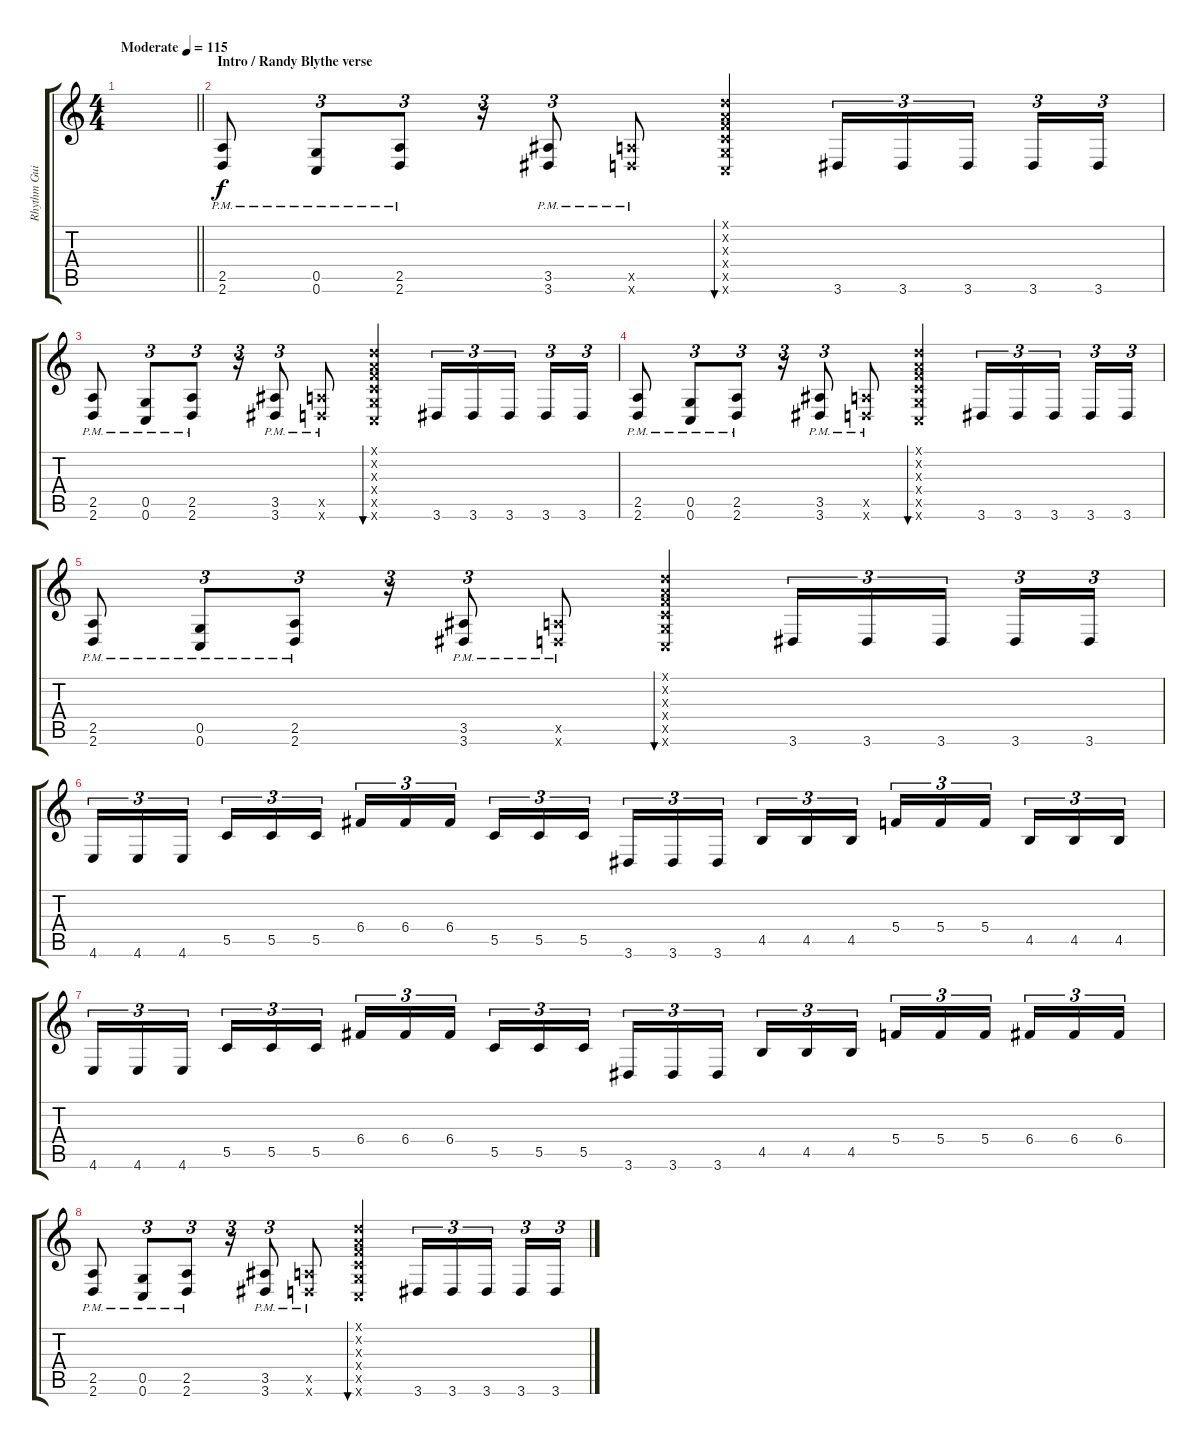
\track ("Rhythm Guitar - Joe Duplantier" "Rhythm Gui") {instrument distortionguitar}
\staff {score tabs}
\tuning (D4 A3 F3 C3 G2 C2) {hide}
\ts (4 4)
\tempo (115 "Moderate")
\clef g2
\barLineRight lightlight
\ks c
|
\section ("" "Intro / Randy Blythe verse")
(2.5{pm} 2.6).8 (0.5{pm} 0.6).8{tu (3 2)} (2.5{pm} 2.6).8{tu (3 2)} r.16{tu (3 2)} (3.5{pm} 3.6).8{tu (3 2)} (2.5{pm x} 2.6{x}).8 (0.1{x} 0.2{x} 0.3{x} 0.4{x} 0.5{x} 0.6{x}).4{bu 480 instrument guitarharmonics} 3.6.16{tu (3 2) instrument distortionguitar} 3.6.16{tu (3 2)} 3.6.16{tu (3 2) beam splitsecondary} 3.6.16{tu (3 2)} 3.6.16{tu (3 2)} |
(2.5{pm} 2.6).8 (0.5{pm} 0.6).8{tu (3 2)} (2.5{pm} 2.6).8{tu (3 2)} r.16{tu (3 2)} (3.5{pm} 3.6).8{tu (3 2)} (2.5{pm x} 2.6{x}).8 (0.1{x} 0.2{x} 0.3{x} 0.4{x} 0.5{x} 0.6{x}).4{bu 480 instrument guitarharmonics} 3.6.16{tu (3 2) instrument distortionguitar} 3.6.16{tu (3 2)} 3.6.16{tu (3 2) beam splitsecondary} 3.6.16{tu (3 2)} 3.6.16{tu (3 2)} |
(2.5{pm} 2.6).8 (0.5{pm} 0.6).8{tu (3 2)} (2.5{pm} 2.6).8{tu (3 2)} r.16{tu (3 2)} (3.5{pm} 3.6).8{tu (3 2)} (2.5{pm x} 2.6{x}).8 (0.1{x} 0.2{x} 0.3{x} 0.4{x} 0.5{x} 0.6{x}).4{bu 480 instrument guitarharmonics} 3.6.16{tu (3 2) instrument distortionguitar} 3.6.16{tu (3 2)} 3.6.16{tu (3 2) beam splitsecondary} 3.6.16{tu (3 2)} 3.6.16{tu (3 2)} |
(2.5{pm} 2.6).8 (0.5{pm} 0.6).8{tu (3 2)} (2.5{pm} 2.6).8{tu (3 2)} r.16{tu (3 2)} (3.5{pm} 3.6).8{tu (3 2)} (2.5{pm x} 2.6{x}).8 (0.1{x} 0.2{x} 0.3{x} 0.4{x} 0.5{x} 0.6{x}).4{bu 480 instrument guitarharmonics} 3.6.16{tu (3 2) instrument distortionguitar} 3.6.16{tu (3 2)} 3.6.16{tu (3 2) beam splitsecondary} 3.6.16{tu (3 2)} 3.6.16{tu (3 2)} |
4.6.16{tu (3 2)} 4.6.16{tu (3 2)} 4.6.16{tu (3 2) beam splitsecondary} 5.5.16{tu (3 2)} 5.5.16{tu (3 2)} 5.5.16{tu (3 2)} 6.4.16{tu (3 2)} 6.4.16{tu (3 2)} 6.4.16{tu (3 2) beam splitsecondary} 5.5.16{tu (3 2)} 5.5.16{tu (3 2)} 5.5.16{tu (3 2)} 3.6.16{tu (3 2)} 3.6.16{tu (3 2)} 3.6.16{tu (3 2) beam splitsecondary} 4.5.16{tu (3 2)} 4.5.16{tu (3 2)} 4.5.16{tu (3 2)} 5.4.16{tu (3 2)} 5.4.16{tu (3 2)} 5.4.16{tu (3 2) beam splitsecondary} 4.5.16{tu (3 2)} 4.5.16{tu (3 2)} 4.5.16{tu (3 2)} |
4.6.16{tu (3 2)} 4.6.16{tu (3 2)} 4.6.16{tu (3 2) beam splitsecondary} 5.5.16{tu (3 2)} 5.5.16{tu (3 2)} 5.5.16{tu (3 2)} 6.4.16{tu (3 2)} 6.4.16{tu (3 2)} 6.4.16{tu (3 2) beam splitsecondary} 5.5.16{tu (3 2)} 5.5.16{tu (3 2)} 5.5.16{tu (3 2)} 3.6.16{tu (3 2)} 3.6.16{tu (3 2)} 3.6.16{tu (3 2) beam splitsecondary} 4.5.16{tu (3 2)} 4.5.16{tu (3 2)} 4.5.16{tu (3 2)} 5.4.16{tu (3 2)} 5.4.16{tu (3 2)} 5.4.16{tu (3 2) beam splitsecondary} 6.4.16{tu (3 2)} 6.4.16{tu (3 2)} 6.4.16{tu (3 2)} |
(2.5{pm} 2.6).8 (0.5{pm} 0.6).8{tu (3 2)} (2.5{pm} 2.6).8{tu (3 2)} r.16{tu (3 2)} (3.5{pm} 3.6).8{tu (3 2)} (2.5{pm x} 2.6{x}).8 (0.1{x} 0.2{x} 0.3{x} 0.4{x} 0.5{x} 0.6{x}).4{bu 480 instrument guitarharmonics} 3.6.16{tu (3 2) instrument distortionguitar} 3.6.16{tu (3 2)} 3.6.16{tu (3 2) beam splitsecondary} 3.6.16{tu (3 2)} 3.6.16{tu (3 2)}
